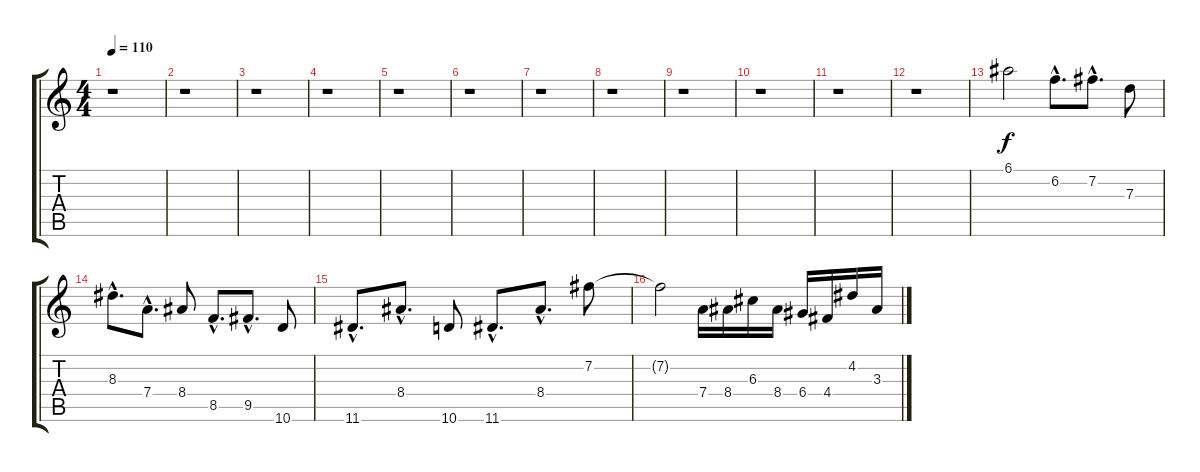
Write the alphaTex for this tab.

\track "" {instrument distortionguitar}
\staff {score tabs}
\tuning (E4 B3 G3 D3 A2 E2) {hide}
\ts (4 4)
\tempo 110
\clef g2
\ks c
r.1{dy f} |
r.1 |
r.1 |
r.1 |
r.1 |
r.1 |
r.1 |
r.1 |
r.1 |
r.1 |
r.1 |
r.1 |
6.1.2 6.2{hac}.8{d} 7.2{hac}.8{d} 7.3.8 |
8.3{hac}.8{d} 7.4{hac}.8{d} 8.4.8 8.5{hac}.8{d} 9.5{hac}.8{d} 10.6.8 |
11.6{hac}.8{d} 8.4{hac}.8{d} 10.6.8 11.6{hac}.8{d} 8.4{hac}.8{d} 7.2.8 |
7.2{t}.2 7.4.16 8.4.16 6.3.16 8.4.16 6.4.16 4.4.16 4.2.16 3.3.16
